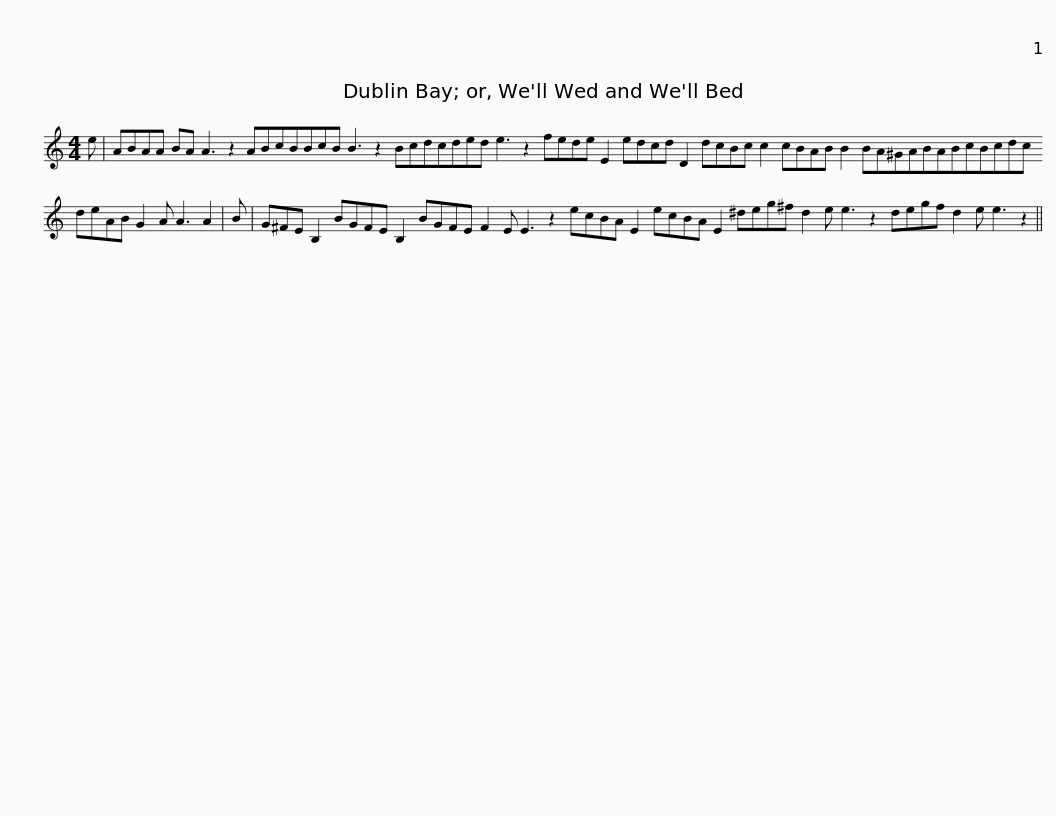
X:1
L:1/8
M:4/4
I:linebreak $
K:C
V:1 treble
V:1
 e |$ ABAA BA A3 z2 ABcBBcB B3 z2 Bcdcded e3 z2 fede E2 edcd D2 dcBc c2 cBAB B2 BA^GABABcBcdc deAB G2 A A3 A2 |$ B |$ G^FE B,2 BGFE B,2 BGFE F2 E E3 z2 ecBA E2 ecBA E2 ^deg^f d2 e e3 z2 degf d2 e e3 z2 || %4
